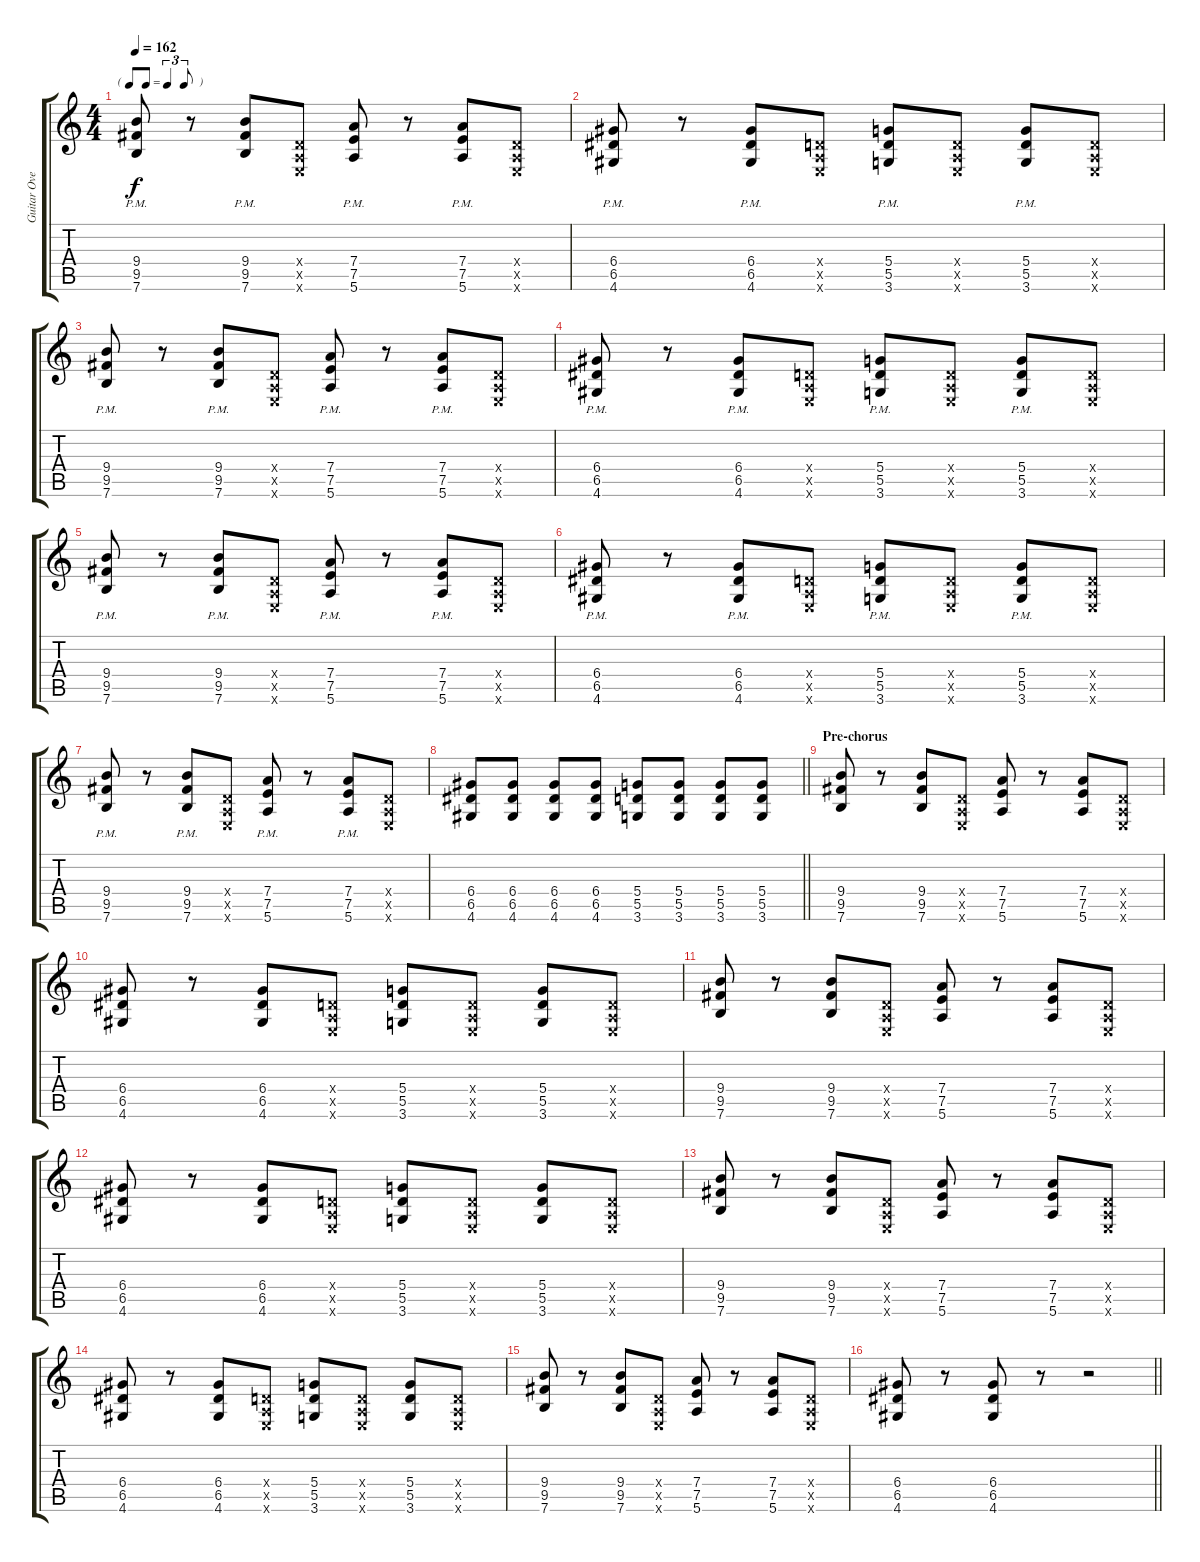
\track ("Guitar Overdub" "Guitar Ove") {instrument distortionguitar}
\staff {score tabs}
\tuning (E4 B3 G3 D3 A2 E2) {hide}
\ts (4 4)
\tf triplet8th
\tempo 162
\clef g2
\ks c
(9.4{pm} 9.5{pm} 7.6{pm}).8{dy f} r.8 (9.4{pm} 9.5{pm} 7.6{pm}).8 (0.4{x} 0.5{x} 0.6{x}).8 (7.4{pm} 7.5{pm} 5.6{pm}).8 r.8 (7.4{pm} 7.5{pm} 5.6{pm}).8 (0.4{x} 0.5{x} 0.6{x}).8 |
(6.4{pm} 6.5{pm} 4.6{pm}).8 r.8 (6.4{pm} 6.5{pm} 4.6{pm}).8 (0.4{x} 0.5{x} 0.6{x}).8 (5.4{pm} 5.5{pm} 3.6{pm}).8 (0.4{x} 0.5{x} 0.6{x}).8 (5.4{pm} 5.5{pm} 3.6{pm}).8 (0.4{x} 0.5{x} 0.6{x}).8 |
(9.4{pm} 9.5{pm} 7.6{pm}).8 r.8 (9.4{pm} 9.5{pm} 7.6{pm}).8 (0.4{x} 0.5{x} 0.6{x}).8 (7.4{pm} 7.5{pm} 5.6{pm}).8 r.8 (7.4{pm} 7.5{pm} 5.6{pm}).8 (0.4{x} 0.5{x} 0.6{x}).8 |
(6.4{pm} 6.5{pm} 4.6{pm}).8 r.8 (6.4{pm} 6.5{pm} 4.6{pm}).8 (0.4{x} 0.5{x} 0.6{x}).8 (5.4{pm} 5.5{pm} 3.6{pm}).8 (0.4{x} 0.5{x} 0.6{x}).8 (5.4{pm} 5.5{pm} 3.6{pm}).8 (0.4{x} 0.5{x} 0.6{x}).8 |
(9.4{pm} 9.5{pm} 7.6{pm}).8 r.8 (9.4{pm} 9.5{pm} 7.6{pm}).8 (0.4{x} 0.5{x} 0.6{x}).8 (7.4{pm} 7.5{pm} 5.6{pm}).8 r.8 (7.4{pm} 7.5{pm} 5.6{pm}).8 (0.4{x} 0.5{x} 0.6{x}).8 |
(6.4{pm} 6.5{pm} 4.6{pm}).8 r.8 (6.4{pm} 6.5{pm} 4.6{pm}).8 (0.4{x} 0.5{x} 0.6{x}).8 (5.4{pm} 5.5{pm} 3.6{pm}).8 (0.4{x} 0.5{x} 0.6{x}).8 (5.4{pm} 5.5{pm} 3.6{pm}).8 (0.4{x} 0.5{x} 0.6{x}).8 |
(9.4{pm} 9.5{pm} 7.6{pm}).8 r.8 (9.4{pm} 9.5{pm} 7.6{pm}).8 (0.4{x} 0.5{x} 0.6{x}).8 (7.4{pm} 7.5{pm} 5.6{pm}).8 r.8 (7.4{pm} 7.5{pm} 5.6{pm}).8 (0.4{x} 0.5{x} 0.6{x}).8 |
\barLineRight lightlight
(6.4 6.5 4.6).8 (6.4 6.5 4.6).8 (6.4 6.5 4.6).8 (6.4 6.5 4.6).8 (5.4 5.5 3.6).8 (5.4 5.5 3.6).8 (5.4 5.5 3.6).8 (5.4 5.5 3.6).8 |
\section ("" "Pre-chorus")
(9.4 9.5 7.6).8 r.8 (9.4 9.5 7.6).8 (0.4{x} 0.5{x} 0.6{x}).8 (7.4 7.5 5.6).8 r.8 (7.4 7.5 5.6).8 (0.4{x} 0.5{x} 0.6{x}).8 |
(6.4 6.5 4.6).8 r.8 (6.4 6.5 4.6).8 (0.4{x} 0.5{x} 0.6{x}).8 (5.4 5.5 3.6).8 (0.4{x} 0.5{x} 0.6{x}).8 (5.4 5.5 3.6).8 (0.4{x} 0.5{x} 0.6{x}).8 |
(9.4 9.5 7.6).8 r.8 (9.4 9.5 7.6).8 (0.4{x} 0.5{x} 0.6{x}).8 (7.4 7.5 5.6).8 r.8 (7.4 7.5 5.6).8 (0.4{x} 0.5{x} 0.6{x}).8 |
(6.4 6.5 4.6).8 r.8 (6.4 6.5 4.6).8 (0.4{x} 0.5{x} 0.6{x}).8 (5.4 5.5 3.6).8 (0.4{x} 0.5{x} 0.6{x}).8 (5.4 5.5 3.6).8 (0.4{x} 0.5{x} 0.6{x}).8 |
(9.4 9.5 7.6).8 r.8 (9.4 9.5 7.6).8 (0.4{x} 0.5{x} 0.6{x}).8 (7.4 7.5 5.6).8 r.8 (7.4 7.5 5.6).8 (0.4{x} 0.5{x} 0.6{x}).8 |
(6.4 6.5 4.6).8 r.8 (6.4 6.5 4.6).8 (0.4{x} 0.5{x} 0.6{x}).8 (5.4 5.5 3.6).8 (0.4{x} 0.5{x} 0.6{x}).8 (5.4 5.5 3.6).8 (0.4{x} 0.5{x} 0.6{x}).8 |
(9.4 9.5 7.6).8 r.8 (9.4 9.5 7.6).8 (0.4{x} 0.5{x} 0.6{x}).8 (7.4 7.5 5.6).8 r.8 (7.4 7.5 5.6).8 (0.4{x} 0.5{x} 0.6{x}).8 |
\barLineRight lightlight
(6.4 6.5 4.6).8 r.8 (6.4 6.5 4.6).8 r.8 r.2
